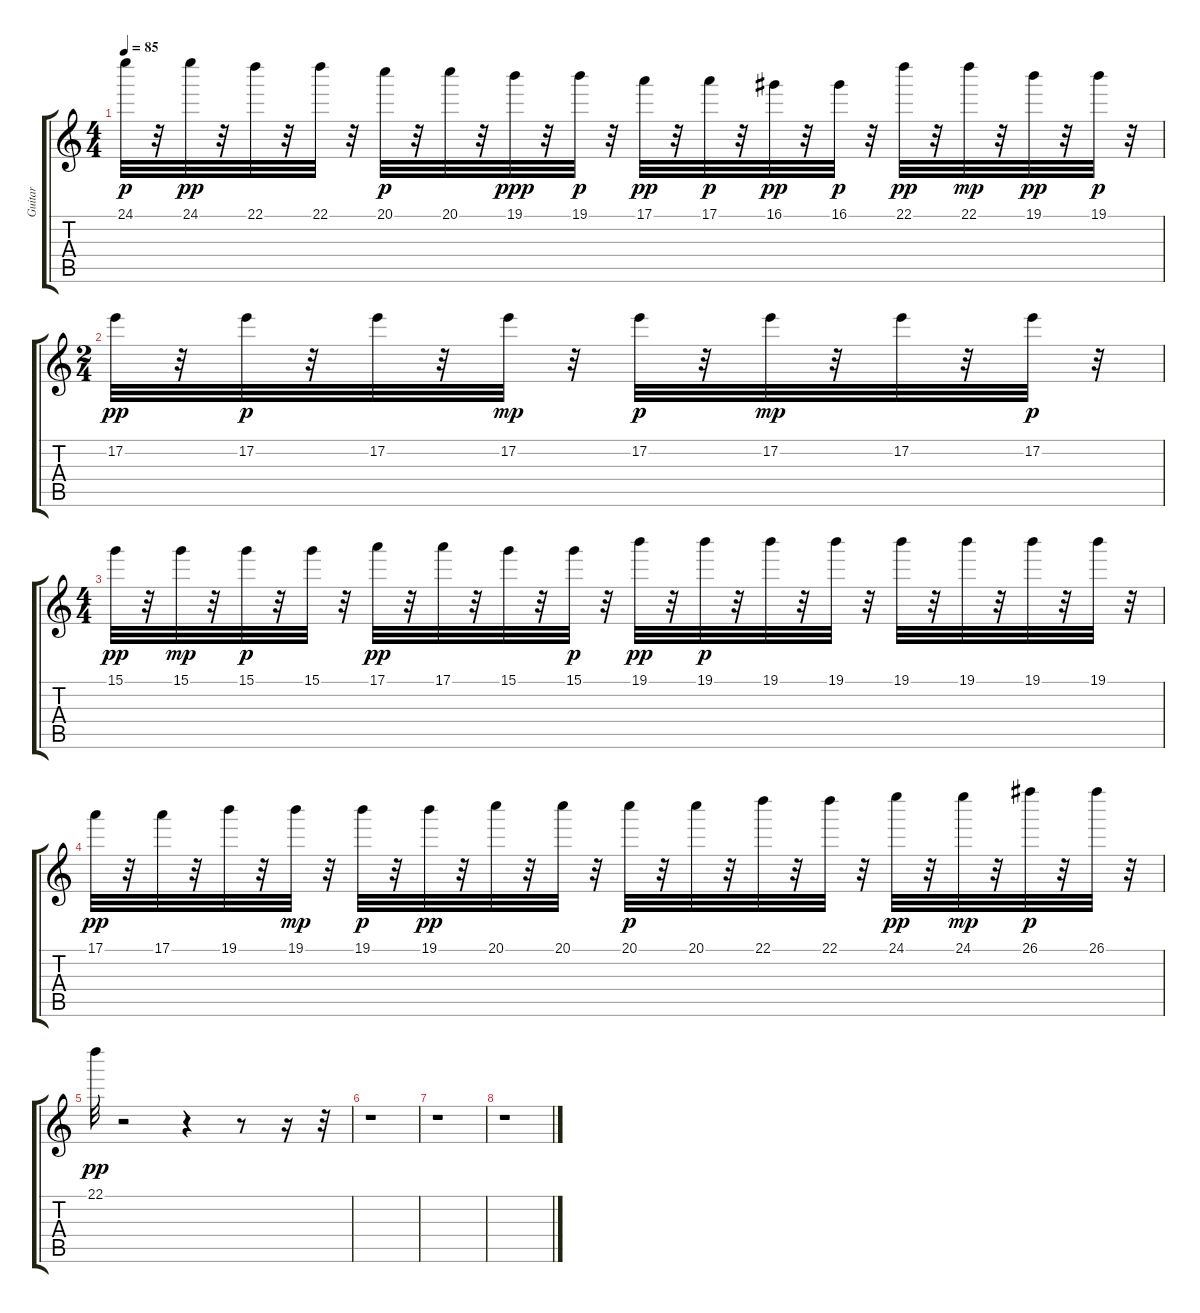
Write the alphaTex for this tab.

\track ("Guitar" "Guitar") {instrument electricguitarclean}
\staff {score tabs}
\tuning (E4 B3 G3 D3 A2 E2) {hide}
\ts (4 4)
\tempo 85
\clef g2
\ks c
24.1.32{dy p} r.32 24.1.32{dy pp} r.32 22.1.32 r.32 22.1.32 r.32 20.1.32{dy p} r.32 20.1.32 r.32 19.1.32{dy ppp} r.32 19.1.32{dy p} r.32 17.1.32{dy pp} r.32 17.1.32{dy p} r.32 16.1.32{dy pp} r.32 16.1.32{dy p} r.32 22.1.32{dy pp} r.32 22.1.32{dy mp} r.32 19.1.32{dy pp} r.32 19.1.32{dy p} r.32 |
\ts (2 4)
17.2.32{dy pp} r.32 17.2.32{dy p} r.32 17.2.32 r.32 17.2.32{dy mp} r.32 17.2.32{dy p} r.32 17.2.32{dy mp} r.32 17.2.32 r.32 17.2.32{dy p} r.32 |
\ts (4 4)
15.1.32{dy pp} r.32 15.1.32{dy mp} r.32 15.1.32{dy p} r.32 15.1.32 r.32 17.1.32{dy pp} r.32 17.1.32 r.32 15.1.32 r.32 15.1.32{dy p} r.32 19.1.32{dy pp} r.32 19.1.32{dy p} r.32 19.1.32 r.32 19.1.32 r.32 19.1.32 r.32 19.1.32 r.32 19.1.32 r.32 19.1.32 r.32 |
17.1.32{dy pp} r.32 17.1.32 r.32 19.1.32 r.32 19.1.32{dy mp} r.32 19.1.32{dy p} r.32 19.1.32{dy pp} r.32 20.1.32 r.32 20.1.32 r.32 20.1.32{dy p} r.32 20.1.32 r.32 22.1.32 r.32 22.1.32 r.32 24.1.32{dy pp} r.32 24.1.32{dy mp} r.32 26.1.32{dy p} r.32 26.1.32 r.32 |
22.1.32{dy pp} r.2 r.4 r.8 r.16 r.32 |
r.1 |
r.1 |
r.1
